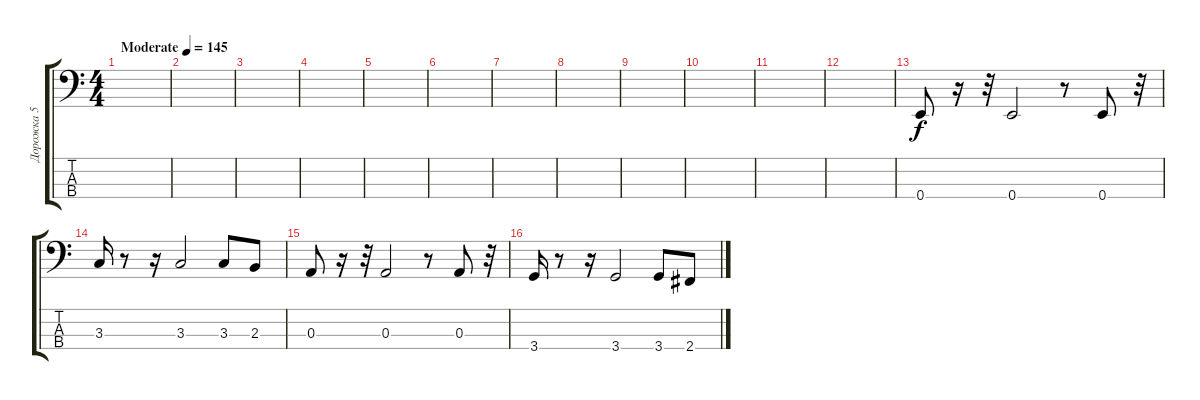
\track ("Дорожка 5" "Дорожка 5") {instrument synthbass2}
\staff {score tabs}
\tuning (G2 D2 A1 E1) {hide}
\ts (4 4)
\tempo (145 "Moderate")
\clef f4
\ks c
|
|
|
|
|
|
|
|
|
|
|
|
0.4.8 r.16 r.32 0.4.2 r.8 0.4.8 r.32 |
3.3.16 r.8 r.16 3.3.2 3.3.8 2.3.8 |
0.3.8 r.16 r.32 0.3.2 r.8 0.3.8 r.32 |
3.4.16 r.8 r.16 3.4.2 3.4.8 2.4.8
